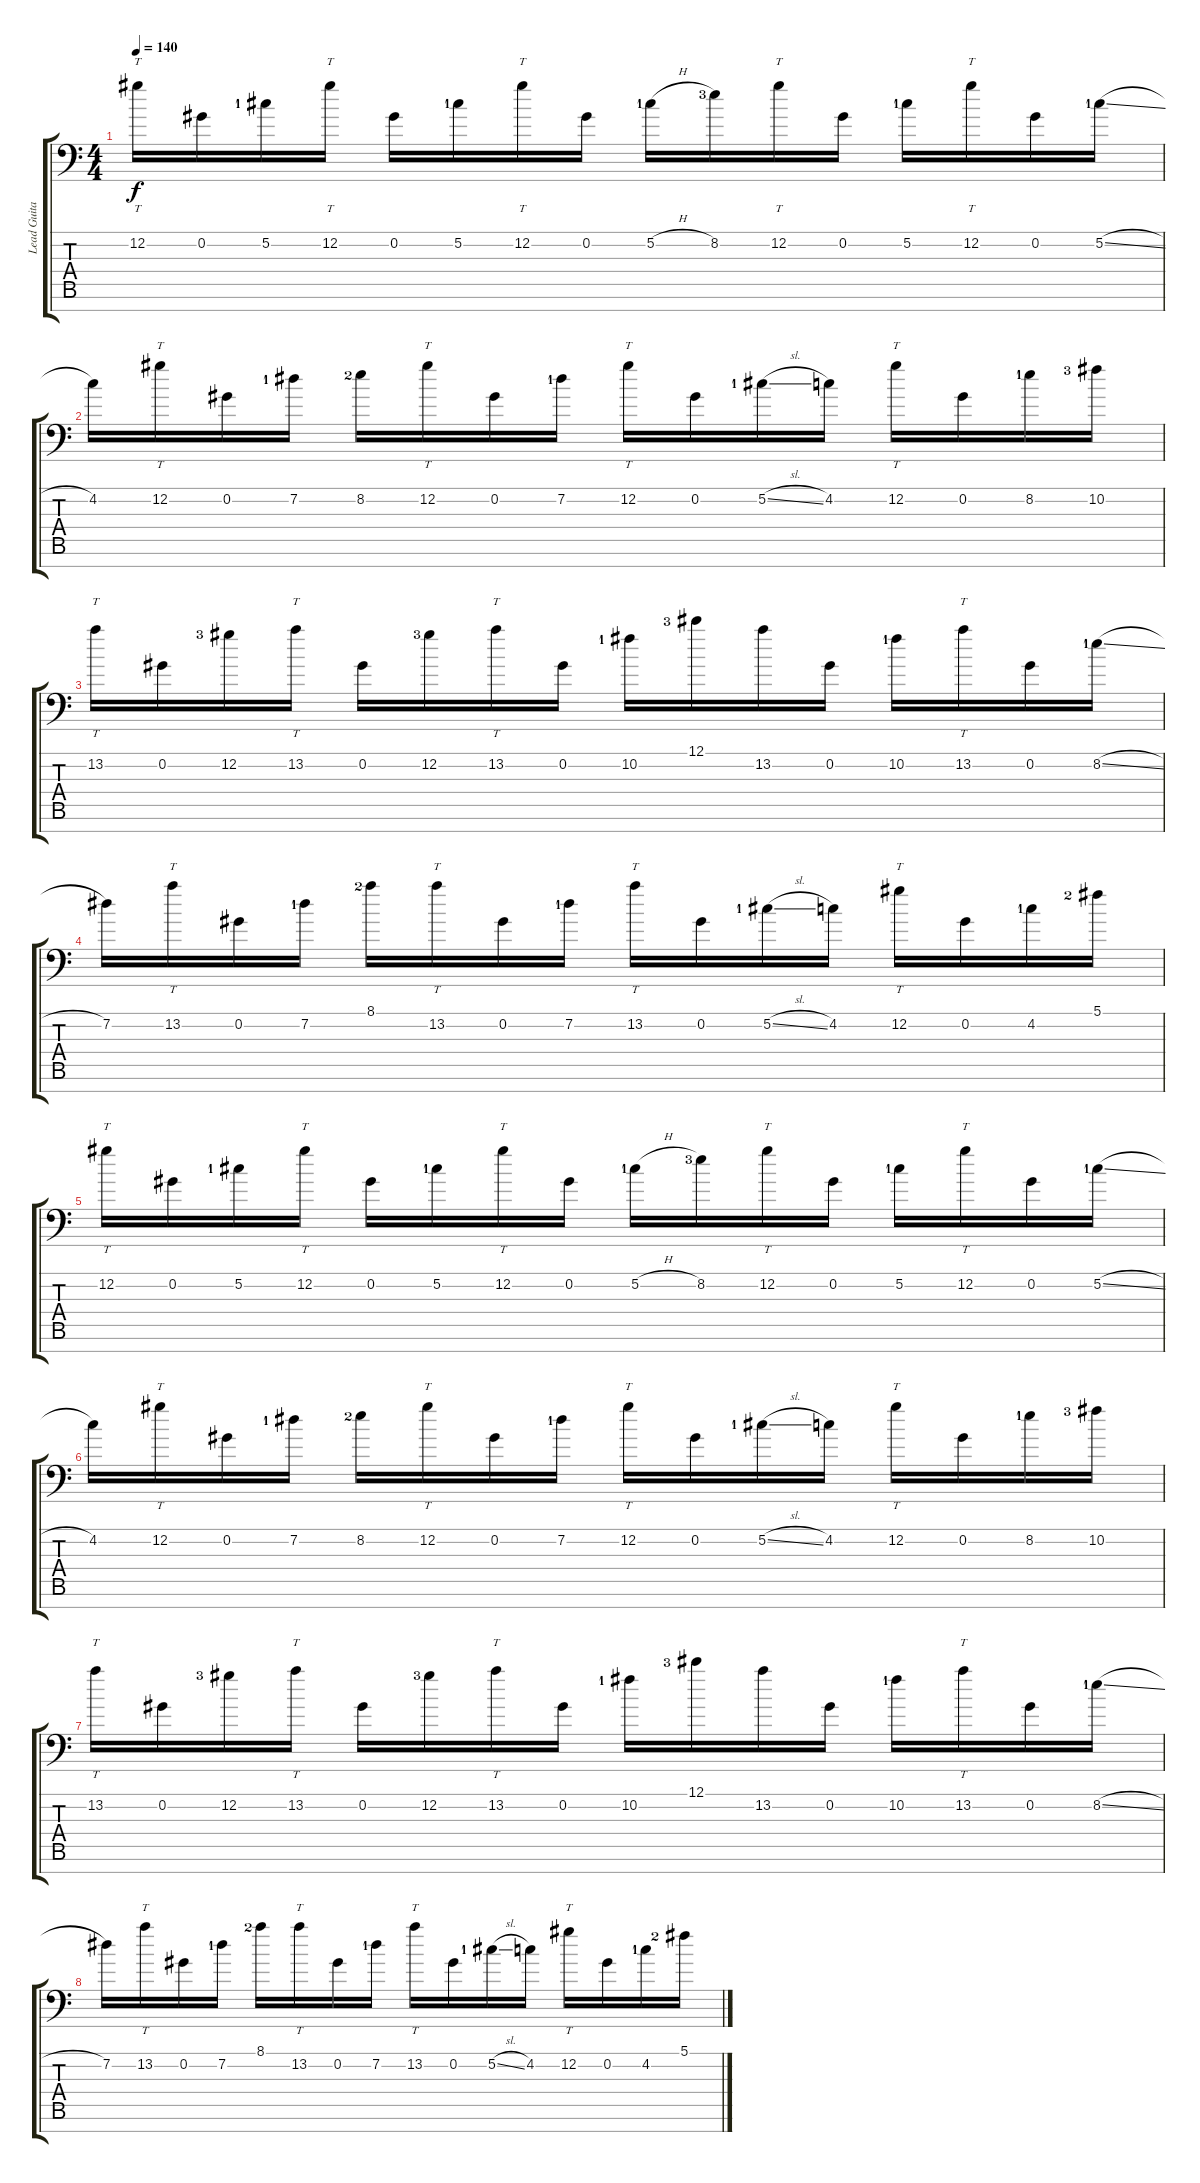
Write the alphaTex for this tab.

\track ("Lead Guitar #2" "Lead Guita") {instrument distortionguitar}
\staff {score tabs}
\tuning (Db4 Ab3 Eb3 Db3 Ab2 Eb2 Ab1) {hide}
\ts (4 4)
\tempo 140
\clef f4
\ks c
12.2.16{tt dy f} 0.2.16 5.2{lf 2}.16 12.2.16{tt} 0.2.16 5.2{lf 2}.16 12.2.16{tt} 0.2.16 5.2{h lf 2}.16 8.2{lf 4}.16 12.2.16{tt} 0.2.16 5.2{lf 2}.16 12.2.16{tt} 0.2.16 5.2{sl lf 2}.16 |
4.2.16 12.2.16{tt} 0.2.16 7.2{lf 2}.16 8.2{lf 3}.16 12.2.16{tt} 0.2.16 7.2{lf 2}.16 12.2.16{tt} 0.2.16 5.2{sl lf 2}.16 4.2.16 12.2.16{tt} 0.2.16 8.2{lf 2}.16 10.2{lf 4}.16 |
13.2.16{tt} 0.2.16 12.2{lf 4}.16 13.2.16{tt} 0.2.16 12.2{lf 4}.16 13.2.16{tt} 0.2.16 10.2{lf 2}.16 12.1{lf 4}.16 13.2.16 0.2.16 10.2{lf 2}.16 13.2.16{tt} 0.2.16 8.2{sl lf 2}.16 |
7.2.16 13.2.16{tt} 0.2.16 7.2{lf 2}.16 8.1{lf 3}.16 13.2.16{tt} 0.2.16 7.2{lf 2}.16 13.2.16{tt} 0.2.16 5.2{sl lf 2}.16 4.2.16 12.2.16{tt} 0.2.16 4.2{lf 2}.16 5.1{lf 3}.16 |
12.2.16{tt} 0.2.16 5.2{lf 2}.16 12.2.16{tt} 0.2.16 5.2{lf 2}.16 12.2.16{tt} 0.2.16 5.2{h lf 2}.16 8.2{lf 4}.16 12.2.16{tt} 0.2.16 5.2{lf 2}.16 12.2.16{tt} 0.2.16 5.2{sl lf 2}.16 |
4.2.16 12.2.16{tt} 0.2.16 7.2{lf 2}.16 8.2{lf 3}.16 12.2.16{tt} 0.2.16 7.2{lf 2}.16 12.2.16{tt} 0.2.16 5.2{sl lf 2}.16 4.2.16 12.2.16{tt} 0.2.16 8.2{lf 2}.16 10.2{lf 4}.16 |
13.2.16{tt} 0.2.16 12.2{lf 4}.16 13.2.16{tt} 0.2.16 12.2{lf 4}.16 13.2.16{tt} 0.2.16 10.2{lf 2}.16 12.1{lf 4}.16 13.2.16 0.2.16 10.2{lf 2}.16 13.2.16{tt} 0.2.16 8.2{sl lf 2}.16 |
7.2.16 13.2.16{tt} 0.2.16 7.2{lf 2}.16 8.1{lf 3}.16 13.2.16{tt} 0.2.16 7.2{lf 2}.16 13.2.16{tt} 0.2.16 5.2{sl lf 2}.16 4.2.16 12.2.16{tt} 0.2.16 4.2{lf 2}.16 5.1{lf 3}.16
